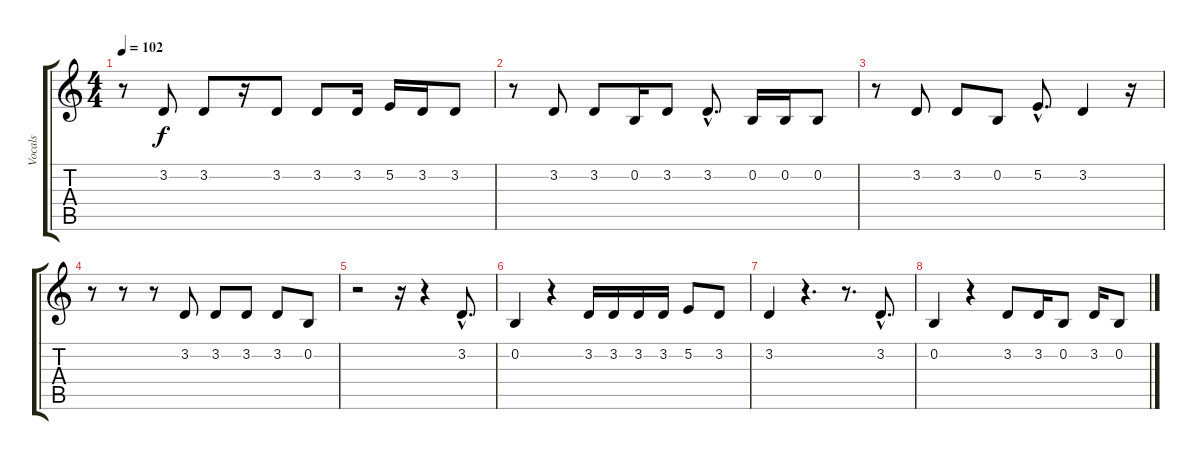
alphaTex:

\track ("Vocals" "Vocals") {instrument altosax}
\staff {score tabs}
\tuning (E4 B3 G3 D3 A2 E2) {hide}
\ts (4 4)
\tempo 102
\clef g2
\ks c
r.8{dy f} 3.2.8 3.2.8 r.16 3.2.8 3.2.8 3.2.16 5.2.16 3.2.16 3.2.8 |
r.8 3.2.8 3.2.8 0.2.16 3.2.8 3.2{hac}.8{d} 0.2.16 0.2.16 0.2.8 |
r.8 3.2.8 3.2.8 0.2.8 5.2{hac}.8{d} 3.2.4 r.16 |
r.8 r.8 r.8 3.2.8 3.2.8 3.2.8 3.2.8 0.2.8 |
r.2 r.16 r.4 3.2{hac}.8{d} |
0.2.4 r.4 3.2.16 3.2.16 3.2.16 3.2.16 5.2.8 3.2.8 |
3.2.4 r.4{d} r.8{d} 3.2{hac}.8{d} |
0.2.4 r.4 3.2.8 3.2.16 0.2.8 3.2.16 0.2.8
